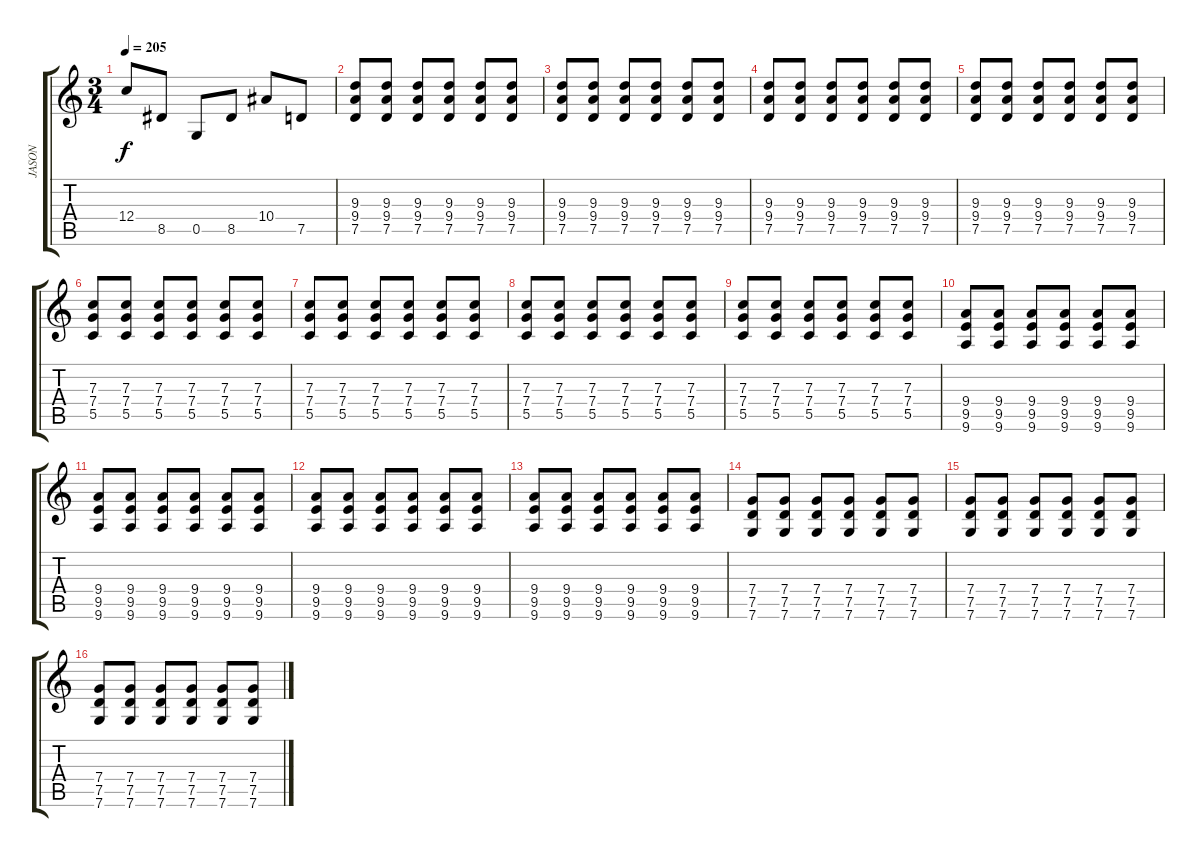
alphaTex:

\track ("JASON" "JASON") {instrument distortionguitar}
\staff {score tabs}
\tuning (D4 A3 F3 C3 G2 C2) {hide}
\ts (3 4)
\tempo 205
\clef g2
\ks c
12.4.8{dy f} 8.5.8 0.5.8 8.5.8 10.4.8 7.5.8 |
(9.3 9.4 7.5).8 (9.3 9.4 7.5).8 (9.3 9.4 7.5).8 (9.3 9.4 7.5).8 (9.3 9.4 7.5).8 (9.3 9.4 7.5).8 |
(9.3 9.4 7.5).8 (9.3 9.4 7.5).8 (9.3 9.4 7.5).8 (9.3 9.4 7.5).8 (9.3 9.4 7.5).8 (9.3 9.4 7.5).8 |
(9.3 9.4 7.5).8 (9.3 9.4 7.5).8 (9.3 9.4 7.5).8 (9.3 9.4 7.5).8 (9.3 9.4 7.5).8 (9.3 9.4 7.5).8 |
(9.3 9.4 7.5).8 (9.3 9.4 7.5).8 (9.3 9.4 7.5).8 (9.3 9.4 7.5).8 (9.3 9.4 7.5).8 (9.3 9.4 7.5).8 |
(7.3 7.4 5.5).8 (7.3 7.4 5.5).8 (7.3 7.4 5.5).8 (7.3 7.4 5.5).8 (7.3 7.4 5.5).8 (7.3 7.4 5.5).8 |
(7.3 7.4 5.5).8 (7.3 7.4 5.5).8 (7.3 7.4 5.5).8 (7.3 7.4 5.5).8 (7.3 7.4 5.5).8 (7.3 7.4 5.5).8 |
(7.3 7.4 5.5).8 (7.3 7.4 5.5).8 (7.3 7.4 5.5).8 (7.3 7.4 5.5).8 (7.3 7.4 5.5).8 (7.3 7.4 5.5).8 |
(7.3 7.4 5.5).8 (7.3 7.4 5.5).8 (7.3 7.4 5.5).8 (7.3 7.4 5.5).8 (7.3 7.4 5.5).8 (7.3 7.4 5.5).8 |
(9.4 9.5 9.6).8 (9.4 9.5 9.6).8 (9.4 9.5 9.6).8 (9.4 9.5 9.6).8 (9.4 9.5 9.6).8 (9.4 9.5 9.6).8 |
(9.4 9.5 9.6).8 (9.4 9.5 9.6).8 (9.4 9.5 9.6).8 (9.4 9.5 9.6).8 (9.4 9.5 9.6).8 (9.4 9.5 9.6).8 |
(9.4 9.5 9.6).8 (9.4 9.5 9.6).8 (9.4 9.5 9.6).8 (9.4 9.5 9.6).8 (9.4 9.5 9.6).8 (9.4 9.5 9.6).8 |
(9.4 9.5 9.6).8 (9.4 9.5 9.6).8 (9.4 9.5 9.6).8 (9.4 9.5 9.6).8 (9.4 9.5 9.6).8 (9.4 9.5 9.6).8 |
(7.4 7.5 7.6).8 (7.4 7.5 7.6).8 (7.4 7.5 7.6).8 (7.4 7.5 7.6).8 (7.4 7.5 7.6).8 (7.4 7.5 7.6).8 |
(7.4 7.5 7.6).8 (7.4 7.5 7.6).8 (7.4 7.5 7.6).8 (7.4 7.5 7.6).8 (7.4 7.5 7.6).8 (7.4 7.5 7.6).8 |
(7.4 7.5 7.6).8 (7.4 7.5 7.6).8 (7.4 7.5 7.6).8 (7.4 7.5 7.6).8 (7.4 7.5 7.6).8 (7.4 7.5 7.6).8
